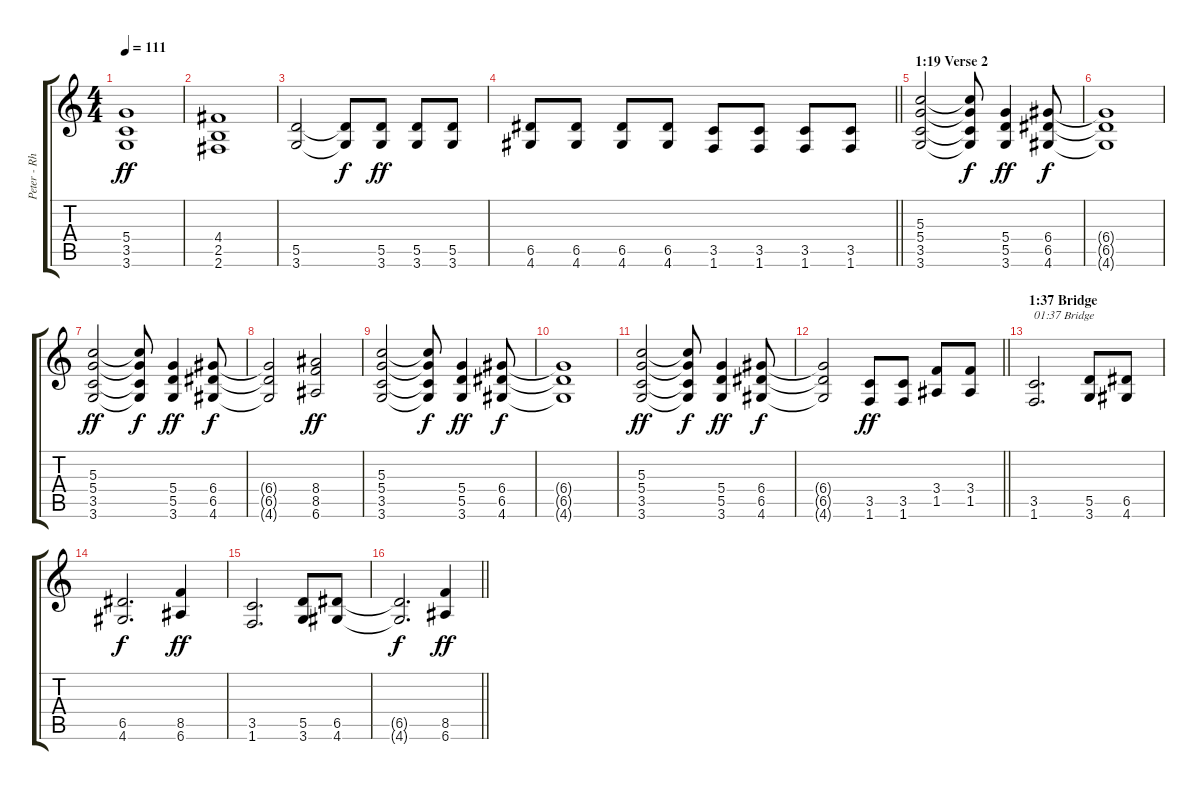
\track ("Peter - Rhythm Guitar (E-Tuning) MUTED!!" "Peter - Rh") {mute instrument overdrivenguitar}
\staff {score tabs}
\tuning (E4 B3 G3 D3 A2 E2) {hide}
\ts (4 4)
\tempo 111
\clef g2
\ks c
(5.4 3.5 3.6).1{dy ff} |
(4.4 2.5 2.6).1 |
(5.5 3.6).2 (5.5{t} 3.6{t}).8{dy f} (5.5 3.6).8{dy ff} (5.5 3.6).8 (5.5 3.6).8 |
\barLineRight lightlight
(6.5 4.6).8 (6.5 4.6).8 (6.5 4.6).8 (6.5 4.6).8 (3.5 1.6).8 (3.5 1.6).8 (3.5 1.6).8 (3.5 1.6).8 |
\section ("" "1:19 Verse 2")
(5.3 5.4 3.5 3.6).2 (5.3{t} 5.4{t} 3.5{t} 3.6{t}).8{dy f} (5.4 5.5 3.6).4{dy ff} (6.4 6.5 4.6).8{dy f} |
(6.4{t} 6.5{t} 4.6{t}).1 |
(5.3 5.4 3.5 3.6).2{dy ff} (5.3{t} 5.4{t} 3.5{t} 3.6{t}).8{dy f} (5.4 5.5 3.6).4{dy ff} (6.4 6.5 4.6).8{dy f} |
(6.4{t} 6.5{t} 4.6{t}).2 (8.4 8.5 6.6).2{dy ff} |
(5.3 5.4 3.5 3.6).2 (5.3{t} 5.4{t} 3.5{t} 3.6{t}).8{dy f} (5.4 5.5 3.6).4{dy ff} (6.4 6.5 4.6).8{dy f} |
(6.4{t} 6.5{t} 4.6{t}).1 |
(5.3 5.4 3.5 3.6).2{dy ff} (5.3{t} 5.4{t} 3.5{t} 3.6{t}).8{dy f} (5.4 5.5 3.6).4{dy ff} (6.4 6.5 4.6).8{dy f} |
\barLineRight lightlight
(6.4{t} 6.5{t} 4.6{t}).2 (3.5 1.6).8{dy ff} (3.5 1.6).8 (3.4 1.5).8 (3.4 1.5).8 |
\section ("" "1:37 Bridge")
(3.5 1.6).2{d txt "01:37 Bridge" volume 9} (5.5 3.6).8 (6.5 4.6).8 |
(6.5 4.6).2{d dy f} (8.5 6.6).4{dy ff} |
(3.5 1.6).2{d} (5.5 3.6).8 (6.5 4.6).8 |
\barLineRight lightlight
(6.5{t} 4.6{t}).2{d dy f} (8.5 6.6).4{dy ff}
